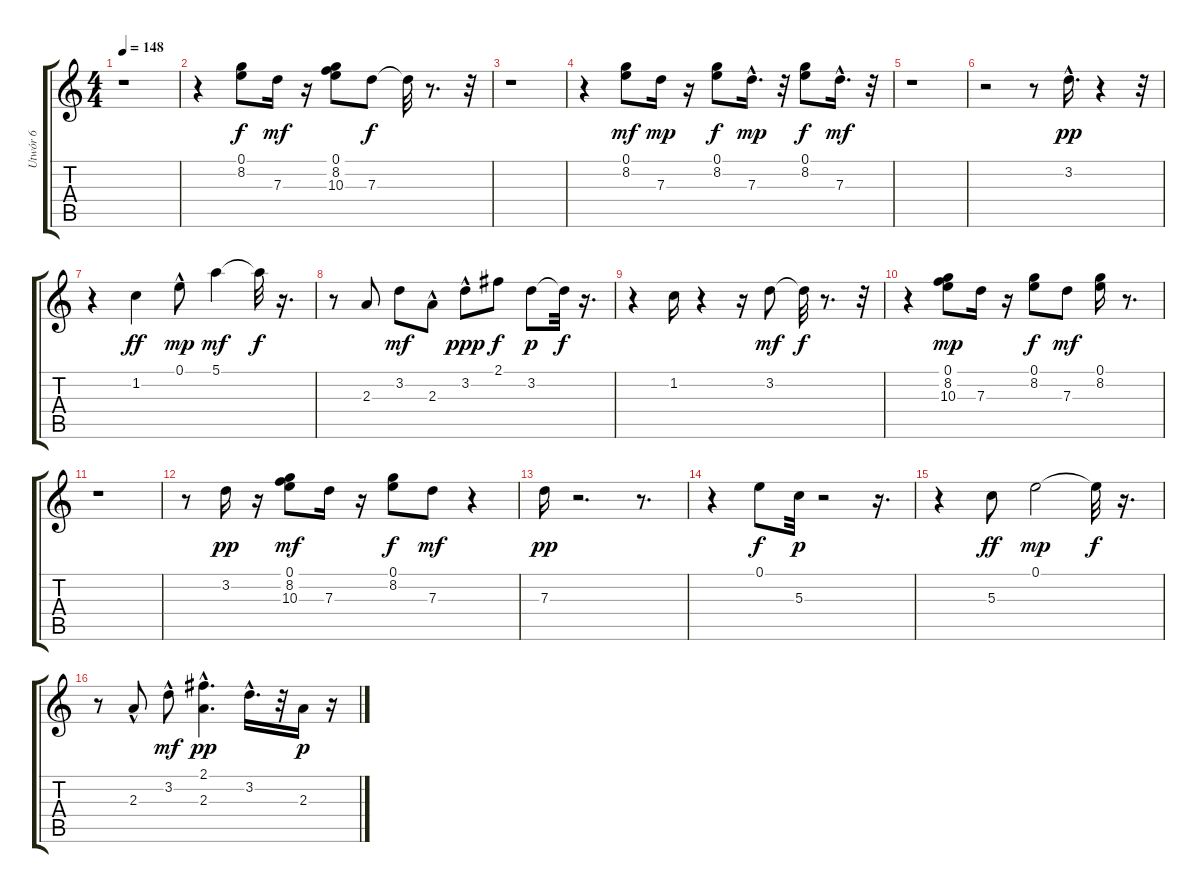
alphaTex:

\track ("Utwór 6" "Utwór 6") {instrument electricguitarclean}
\staff {score tabs}
\tuning (E4 B3 G3 D3 A2 E2) {hide}
\ts (4 4)
\tempo 148
\clef g2
\ks c
r.1{dy ff} |
r.4 (0.1 8.2).8{dy f} 7.3.16{dy mf} r.16 (0.1 8.2 10.3).8 7.3.8{dy f} 7.3{t}.32 r.8{d} r.32 |
r.1 |
r.4 (0.1 8.2).8{dy mf} 7.3.16{dy mp} r.16 (0.1 8.2).8{dy f} 7.3{hac}.16{d dy mp} r.32 (0.1 8.2).8{dy f} 7.3{hac}.16{d dy mf} r.32 |
r.1 |
r.2 r.8 3.2{hac}.16{d dy pp} r.4 r.32 |
r.4 1.2.4{dy ff} 0.1{hac}.8{dy mp} 5.1.4{dy mf} 5.1{t}.32{dy f} r.16{d} |
r.8 2.3.8 3.2.8{dy mf} 2.3{hac}.8 3.2{hac}.8{dy ppp} 2.1.8{dy f} 3.2.8{dy p} 3.2{t}.32{dy f} r.16{d} |
r.4 1.2.16 r.4 r.16 3.2.8{dy mf} 3.2{t}.32{dy f} r.8{d} r.32 |
r.4 (0.1 8.2 10.3).8{dy mp} 7.3.16 r.16 (0.1 8.2).8{dy f} 7.3.8{dy mf} (0.1 8.2).16 r.8{d} |
r.1 |
r.8 3.2.16{dy pp} r.16 (0.1 8.2 10.3).8{dy mf} 7.3.16 r.16 (0.1 8.2).8{dy f} 7.3.8{dy mf} r.4 |
7.3.16{dy pp} r.2{d} r.8{d} |
r.4 0.1.8{dy f} 5.3.32{dy p} r.2 r.16{d} |
r.4 5.3.8{dy ff} 0.1.2{dy mp} 0.1{t}.32{dy f} r.16{d} |
r.8 2.3{hac}.8 3.2{hac}.8{dy mf} (2.1{hac} 2.3{hac}).4{d dy pp} 3.2{hac}.16{d} r.32 2.3.16{dy p} r.16
